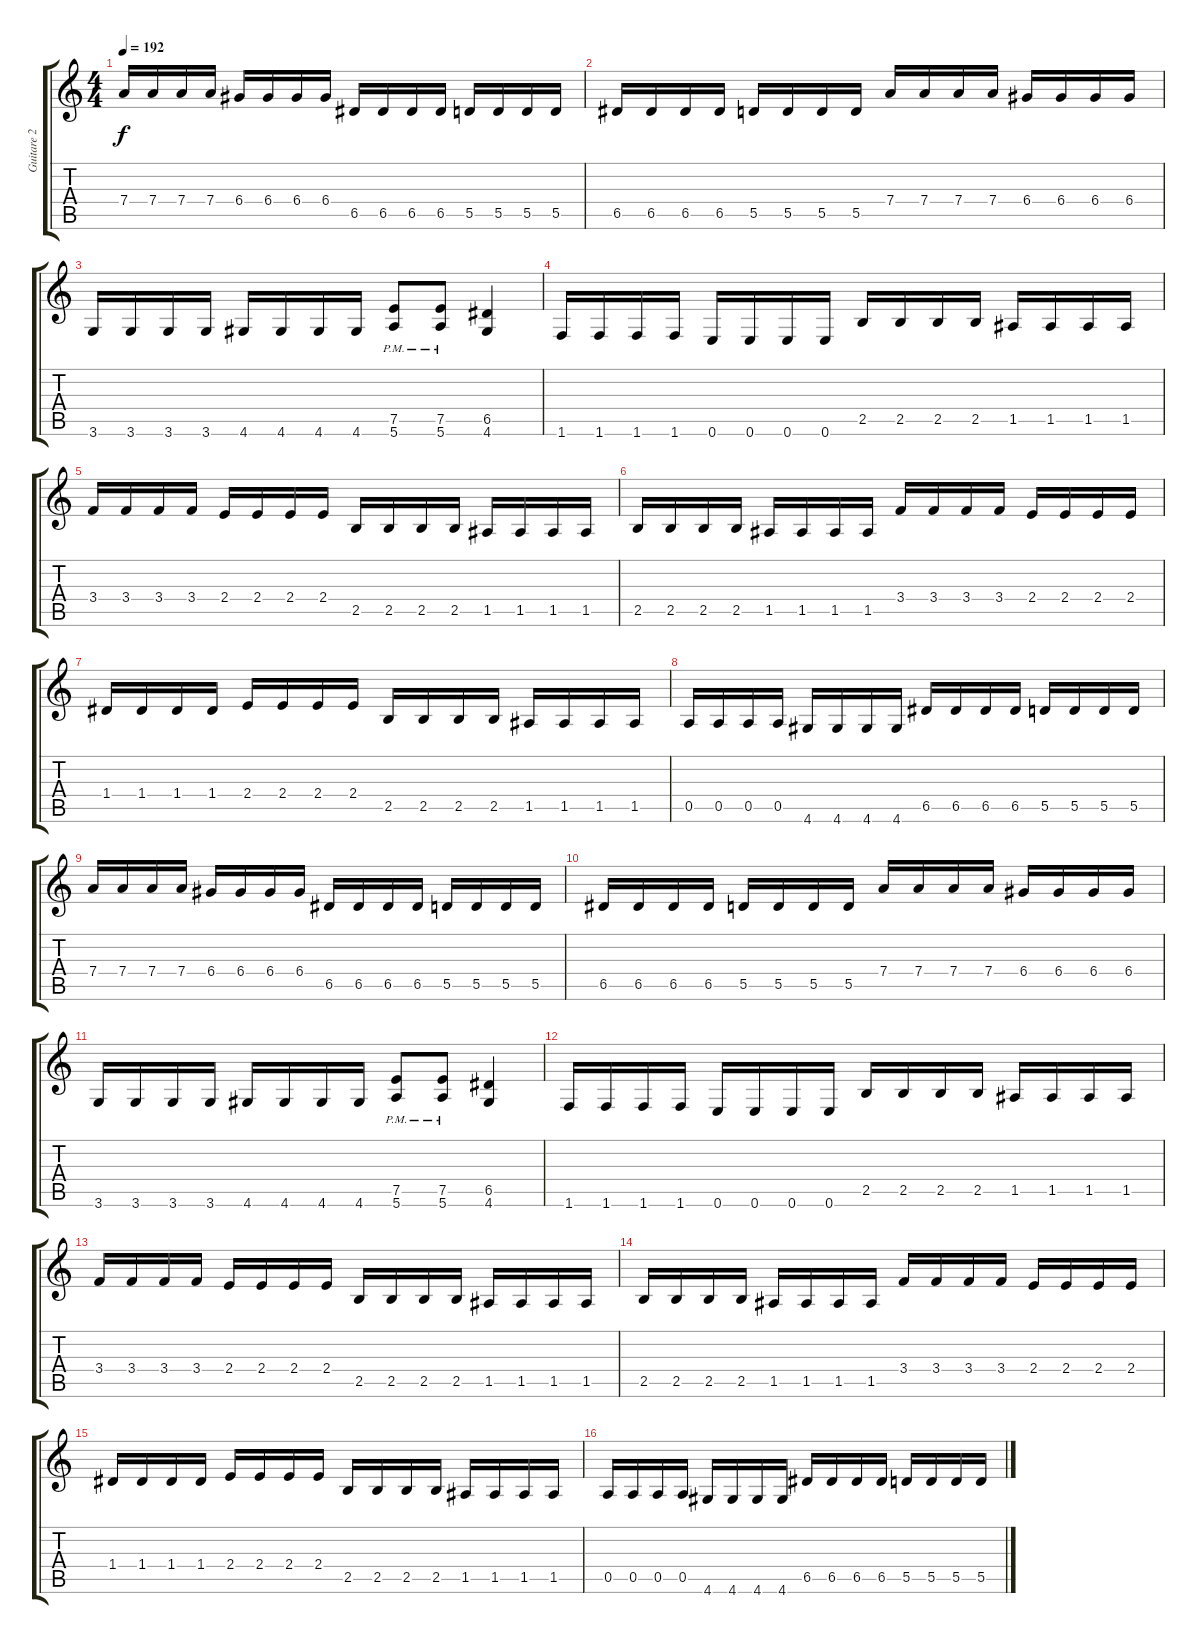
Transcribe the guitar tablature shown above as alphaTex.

\track ("Guitare 2" "Guitare 2") {instrument distortionguitar}
\staff {score tabs}
\tuning (E4 B3 G3 D3 A2 E2) {hide}
\ts (4 4)
\tempo 192
\clef g2
\ks c
7.4.16{dy f} 7.4.16 7.4.16 7.4.16 6.4.16 6.4.16 6.4.16 6.4.16 6.5.16 6.5.16 6.5.16 6.5.16 5.5.16 5.5.16 5.5.16 5.5.16 |
6.5.16 6.5.16 6.5.16 6.5.16 5.5.16 5.5.16 5.5.16 5.5.16 7.4.16 7.4.16 7.4.16 7.4.16 6.4.16 6.4.16 6.4.16 6.4.16 |
3.6.16 3.6.16 3.6.16 3.6.16 4.6.16 4.6.16 4.6.16 4.6.16 (7.5{pm} 5.6{pm}).8 (7.5{pm} 5.6{pm}).8 (6.5 4.6).4 |
1.6.16 1.6.16 1.6.16 1.6.16 0.6.16 0.6.16 0.6.16 0.6.16 2.5.16 2.5.16 2.5.16 2.5.16 1.5.16 1.5.16 1.5.16 1.5.16 |
3.4.16 3.4.16 3.4.16 3.4.16 2.4.16 2.4.16 2.4.16 2.4.16 2.5.16 2.5.16 2.5.16 2.5.16 1.5.16 1.5.16 1.5.16 1.5.16 |
2.5.16 2.5.16 2.5.16 2.5.16 1.5.16 1.5.16 1.5.16 1.5.16 3.4.16 3.4.16 3.4.16 3.4.16 2.4.16 2.4.16 2.4.16 2.4.16 |
1.4.16 1.4.16 1.4.16 1.4.16 2.4.16 2.4.16 2.4.16 2.4.16 2.5.16 2.5.16 2.5.16 2.5.16 1.5.16 1.5.16 1.5.16 1.5.16 |
0.5.16 0.5.16 0.5.16 0.5.16 4.6.16 4.6.16 4.6.16 4.6.16 6.5.16 6.5.16 6.5.16 6.5.16 5.5.16 5.5.16 5.5.16 5.5.16 |
7.4.16 7.4.16 7.4.16 7.4.16 6.4.16 6.4.16 6.4.16 6.4.16 6.5.16 6.5.16 6.5.16 6.5.16 5.5.16 5.5.16 5.5.16 5.5.16 |
6.5.16 6.5.16 6.5.16 6.5.16 5.5.16 5.5.16 5.5.16 5.5.16 7.4.16 7.4.16 7.4.16 7.4.16 6.4.16 6.4.16 6.4.16 6.4.16 |
3.6.16 3.6.16 3.6.16 3.6.16 4.6.16 4.6.16 4.6.16 4.6.16 (7.5{pm} 5.6{pm}).8 (7.5{pm} 5.6{pm}).8 (6.5 4.6).4 |
1.6.16 1.6.16 1.6.16 1.6.16 0.6.16 0.6.16 0.6.16 0.6.16 2.5.16 2.5.16 2.5.16 2.5.16 1.5.16 1.5.16 1.5.16 1.5.16 |
3.4.16 3.4.16 3.4.16 3.4.16 2.4.16 2.4.16 2.4.16 2.4.16 2.5.16 2.5.16 2.5.16 2.5.16 1.5.16 1.5.16 1.5.16 1.5.16 |
2.5.16 2.5.16 2.5.16 2.5.16 1.5.16 1.5.16 1.5.16 1.5.16 3.4.16 3.4.16 3.4.16 3.4.16 2.4.16 2.4.16 2.4.16 2.4.16 |
1.4.16 1.4.16 1.4.16 1.4.16 2.4.16 2.4.16 2.4.16 2.4.16 2.5.16 2.5.16 2.5.16 2.5.16 1.5.16 1.5.16 1.5.16 1.5.16 |
0.5.16 0.5.16 0.5.16 0.5.16 4.6.16 4.6.16 4.6.16 4.6.16 6.5.16 6.5.16 6.5.16 6.5.16 5.5.16 5.5.16 5.5.16 5.5.16
